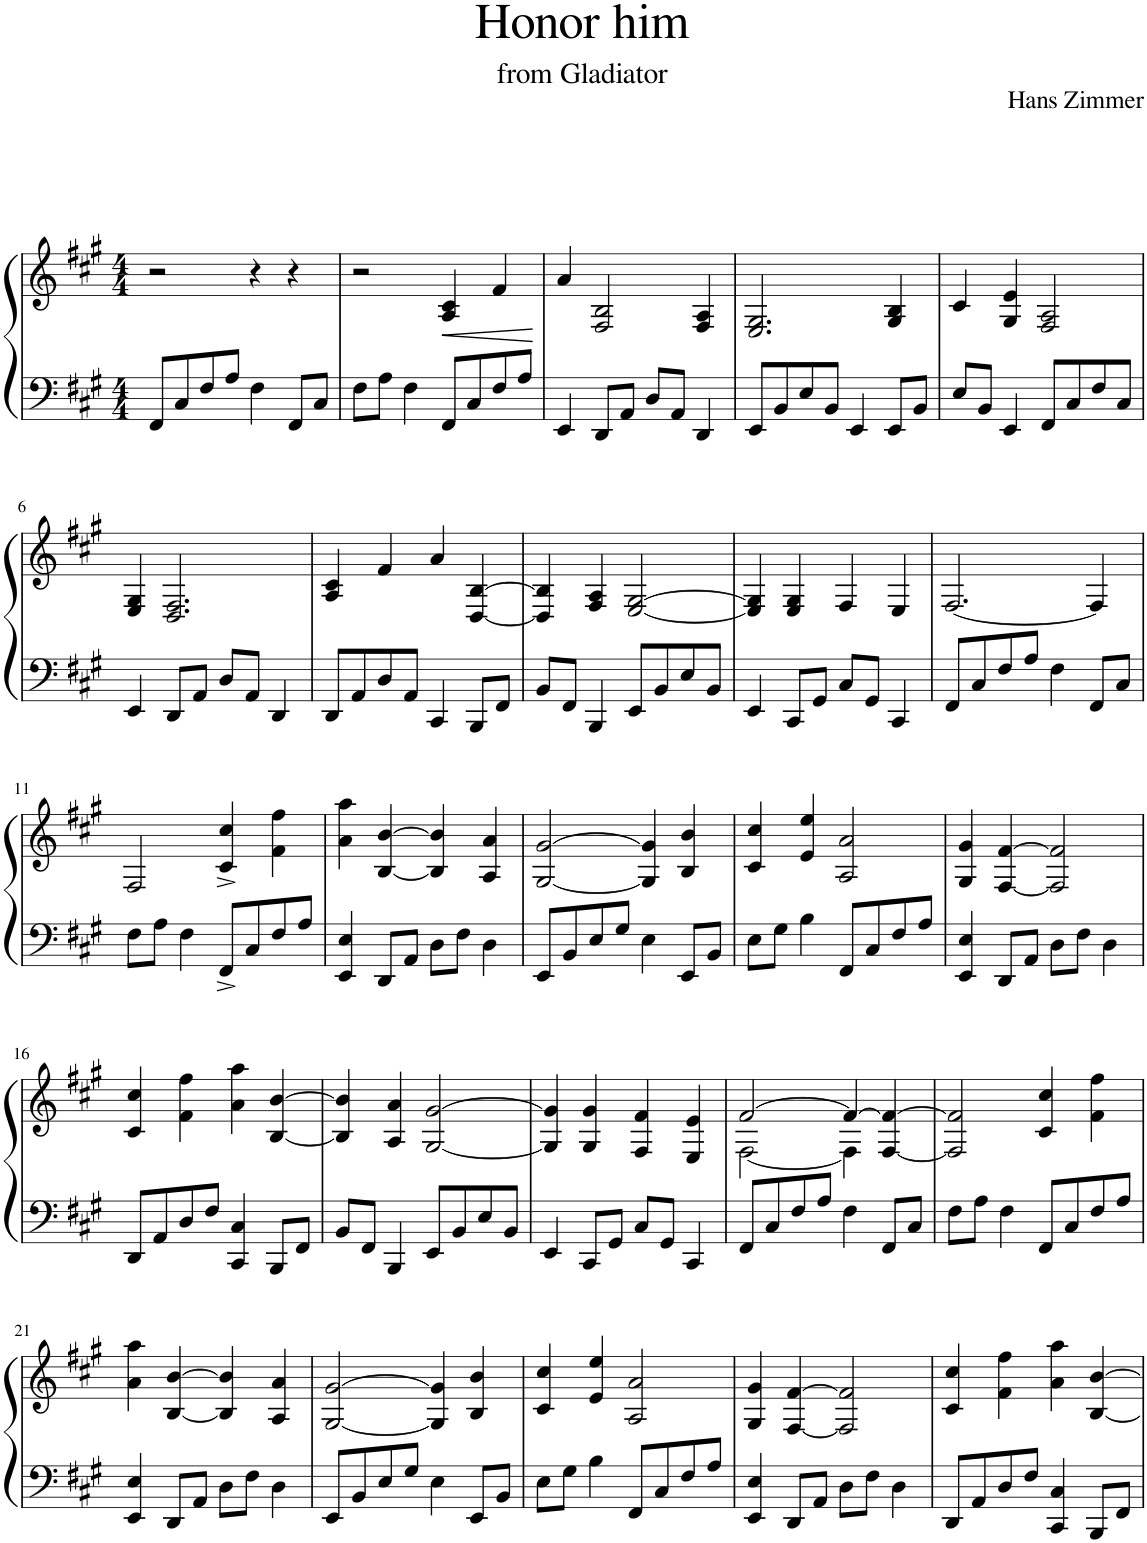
**kern	**kern	**dynam
*part1	*part1	*part1
*staff2	*staff1	*staff1/2
*I"Piano	*	*
*I'Pno.	*	*
*clefF4	*clefG2	*
*k[f#c#g#]	*k[f#c#g#]	*
*M4/4	*M4/4	*
=1	=1	=1
8FF#/L	2r	.
8C#/	.	.
8F#/	.	.
8A/J	.	.
4F#\	4r	.
8FF#/L	4r	.
8C#/J	.	.
=2	=2	=2
8F#\L	2r	.
8A\J	.	.
4F#\	.	.
!	!	!LO:HP:b
8FF#/L	4A/ 4c#/	<
8C#/	.	.
8F#/	4f#/	.
8A/J	.	.
.	.	[
=3	=3	=3
4EE/	4a/	.
8DD/L	2F#/ 2B/	.
8AA/J	.	.
8D/L	.	.
8AA/J	.	.
4DD/	4F#/ 4A/	.
=4	=4	=4
8EE/L	2.E/ 2.G#/	.
8BB/	.	.
8E/	.	.
8BB/J	.	.
4EE/	.	.
8EE/L	4G#/ 4B/	.
8BB/J	.	.
=5	=5	=5
8E/L	4c#/	.
8BB/J	.	.
4EE/	4G#/ 4e/	.
8FF#/L	2F#/ 2A/	.
8C#/	.	.
8F#/	.	.
8C#/J	.	.
!!LO:LB:g=z
=6	=6	=6
4EE/	4E/ 4G#/	.
8DD/L	2.D/ 2.F#/	.
8AA/J	.	.
8D/L	.	.
8AA/J	.	.
4DD/	.	.
=7	=7	=7
8DD/L	4A/ 4c#/	.
8AA/	.	.
8D/	4f#/	.
8AA/J	.	.
4CC#/	4a/	.
8BBB/L	[4D/ [4B/	.
8FF#/J	.	.
=8	=8	=8
8BB/L	4D/] 4B/]	.
8FF#/J	.	.
4BBB/	4F#/ 4A/	.
8EE/L	[2E/ [2G#/	.
8BB/	.	.
8E/	.	.
8BB/J	.	.
=9	=9	=9
4EE/	4E/] 4G#/]	.
8CC#/L	4E/ 4G#/	.
8GG#/J	.	.
8C#/L	4F#/	.
8GG#/J	.	.
4CC#/	4E/	.
=10	=10	=10
8FF#/L	[2.F#/	.
8C#/	.	.
8F#/	.	.
8A/J	.	.
4F#\	.	.
8FF#/L	4F#/]	.
8C#/J	.	.
!!LO:LB:g=z
=11	=11	=11
8F#\L	2F#/	.
8A\J	.	.
4F#\	.	.
8FF#^/L	4c#/^ 4cc#/^	.
8C#/	.	.
8F#/	4f#\ 4ff#\	.
8A/J	.	.
=12	=12	=12
4EE/ 4E/	4a\ 4aa\	.
8DD/L	[4B/ [4b/	.
8AA/J	.	.
8D\L	4B/] 4b/]	.
8F#\J	.	.
4D\	4A/ 4a/	.
=13	=13	=13
8EE/L	[2G#/ [2g#/	.
8BB/	.	.
8E/	.	.
8G#/J	.	.
4E\	4G#/] 4g#/]	.
8EE/L	4B/ 4b/	.
8BB/J	.	.
=14	=14	=14
8E\L	4c#/ 4cc#/	.
8G#\J	.	.
4B\	4e/ 4ee/	.
8FF#/L	2A/ 2a/	.
8C#/	.	.
8F#/	.	.
8A/J	.	.
=15	=15	=15
4EE/ 4E/	4G#/ 4g#/	.
8DD/L	[4F#/ [4f#/	.
8AA/J	.	.
8D\L	2F#/] 2f#/]	.
8F#\J	.	.
4D\	.	.
!!LO:LB:g=z
=16	=16	=16
8DD/L	4c#/ 4cc#/	.
8AA/	.	.
8D/	4f#\ 4ff#\	.
8F#/J	.	.
4CC#/ 4C#/	4a\ 4aa\	.
8BBB/L	[4B/ [4b/	.
8FF#/J	.	.
=17	=17	=17
8BB/L	4B/] 4b/]	.
8FF#/J	.	.
4BBB/	4A/ 4a/	.
8EE/L	[2G#/ [2g#/	.
8BB/	.	.
8E/	.	.
8BB/J	.	.
=18	=18	=18
4EE/	4G#/] 4g#/]	.
8CC#/L	4G#/ 4g#/	.
8GG#/J	.	.
8C#/L	4F#/ 4f#/	.
8GG#/J	.	.
4CC#/	4E/ 4e/	.
=19	=19	=19
*	*^	*
8FF#/L	[2f#/	[2F#\	.
8C#/	.	.	.
8F#/	.	.	.
8A/J	.	.	.
4F#\	4f#/_	4F#\]	.
8FF#/L	[4F#/ 4f#/_	4ryy	.
8C#/J	.	.	.
*	*v	*v	*
=20	=20	=20
8F#\L	2F#/] 2f#/]	.
8A\J	.	.
4F#\	.	.
8FF#/L	4c#/ 4cc#/	.
8C#/	.	.
8F#/	4f#\ 4ff#\	.
8A/J	.	.
!!LO:LB:g=z
=21	=21	=21
4EE/ 4E/	4a\ 4aa\	.
8DD/L	[4B/ [4b/	.
8AA/J	.	.
8D\L	4B/] 4b/]	.
8F#\J	.	.
4D\	4A/ 4a/	.
=22	=22	=22
8EE/L	[2G#/ [2g#/	.
8BB/	.	.
8E/	.	.
8G#/J	.	.
4E\	4G#/] 4g#/]	.
8EE/L	4B/ 4b/	.
8BB/J	.	.
=23	=23	=23
8E\L	4c#/ 4cc#/	.
8G#\J	.	.
4B\	4e/ 4ee/	.
8FF#/L	2A/ 2a/	.
8C#/	.	.
8F#/	.	.
8A/J	.	.
=24	=24	=24
4EE/ 4E/	4G#/ 4g#/	.
8DD/L	[4F#/ [4f#/	.
8AA/J	.	.
8D\L	2F#/] 2f#/]	.
8F#\J	.	.
4D\	.	.
=25	=25	=25
8DD/L	4c#/ 4cc#/	.
8AA/	.	.
8D/	4f#\ 4ff#\	.
8F#/J	.	.
4CC#/ 4C#/	4a\ 4aa\	.
8BBB/L	[4B/ [4b/	.
8FF#/J	.	.
=	=	=
*-	*-	*-
